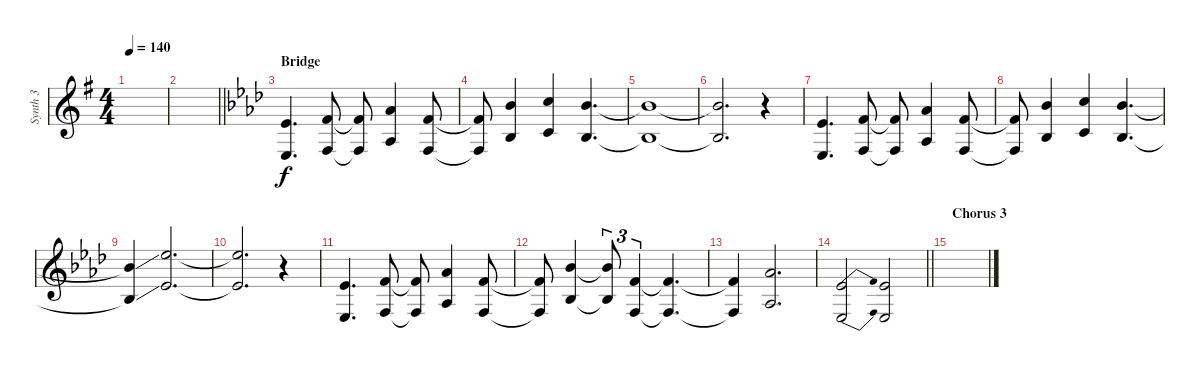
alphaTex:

\track ("Synth 3" "Synth 3") {instrument lead1square}
\staff {score}
\tuning (E4 B3 G3 D3 A2 E2) {hide}
\ts (4 4)
\tempo 140
\clef g2
\ks g
|
\barLineRight lightlight
|
\section ("" "Bridge")
\ks ab
(4.2 6.5).4{d volume 10} (6.2 8.5).8 (6.2{t} 8.5{t}).8 (9.2 6.4).4 (6.2 8.5).8 |
(6.2{t} 8.5{t}).8 (11.2 8.4).4 (13.2 10.4).4 (11.2 8.4).4{d} |
(11.2{t} 8.4{t}).1 |
(11.2{t} 8.4{t}).2{d} r.4 |
(4.2 6.5).4{d} (6.2 8.5).8 (6.2{t} 8.5{t}).8 (9.2 6.4).4 (6.2 3.4).8 |
(6.2{t} 3.4{t}).8 (11.2 8.4).4 (13.2 10.4).4 (11.2 8.4).4{d} |
(11.2{ss t} 8.4{ss t}).4 (16.2 13.4).2{d} |
(16.2{t} 13.4{t}).2{d} r.4 |
(4.2 6.5).4{d} (6.2 3.4).8 (6.2{t} 3.4{t}).8 (9.2 6.4).4 (6.2 3.4).8 |
(6.2{t} 3.4{t}).8 (11.2 3.3).4 (11.2{t} 3.3{t}).8{tu (3 2)} (6.2 3.4).4{tu (3 2)} (6.2{t} 3.4{t}).4{d} |
(6.2{t} 3.4{t}).4 (9.2 1.3).2{d} |
\barLineRight lightlight
(4.2{be (bend 0 0 60 4)} 1.4{be (bend 0 0 60 4)}).2 (4.2 1.4).2 |
\section ("" "Chorus 3")
